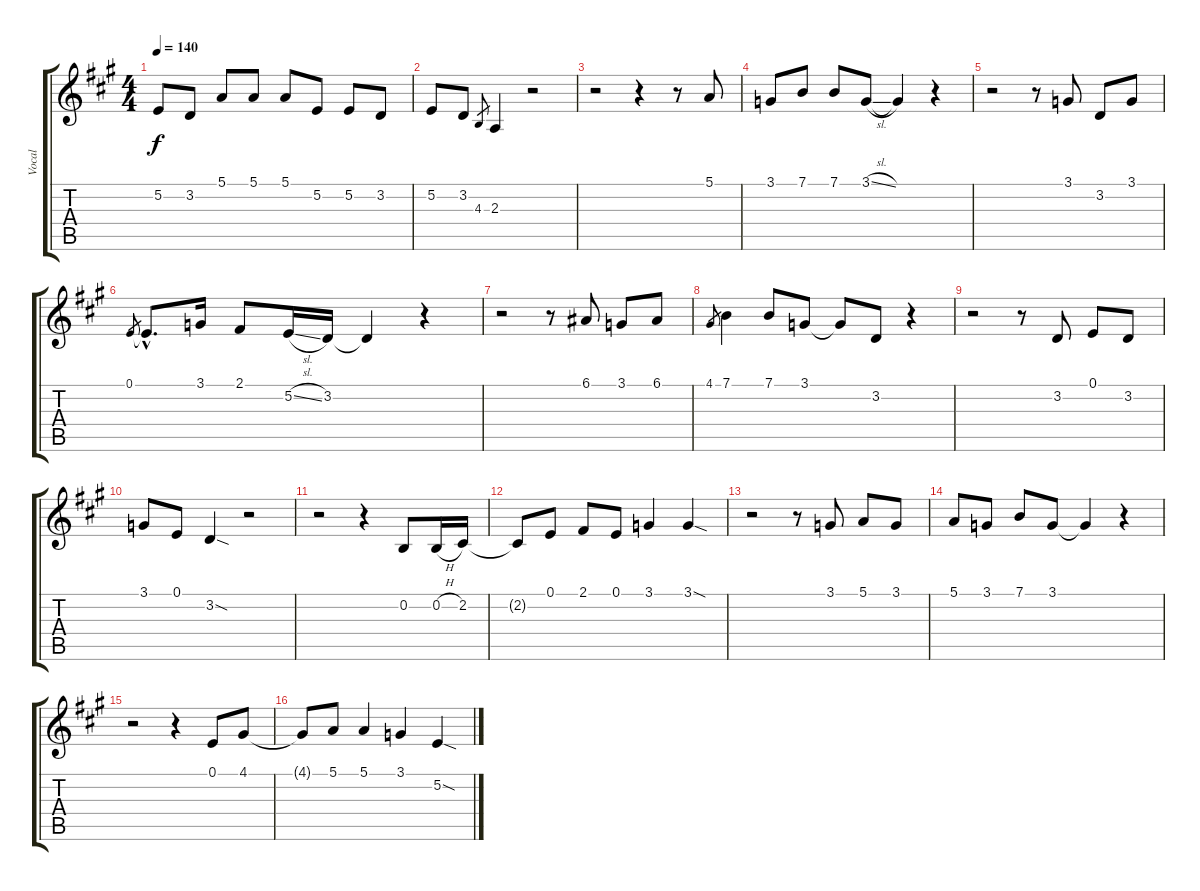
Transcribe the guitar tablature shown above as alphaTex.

\track ("Vocal" "Vocal") {instrument trombone}
\staff {score tabs}
\tuning (E4 B3 G3 D3 A2 E2) {hide}
\ts (4 4)
\tempo 140
\clef g2
\ks a
5.2.8{dy f} 3.2.8 5.1.8 5.1.8 5.1.8 5.2.8 5.2.8 3.2.8 |
5.2.8 3.2.8 4.3.8{gr} 2.3.4 r.2 |
r.2 r.4 r.8 5.1.8 |
3.1.8 7.1.8 7.1.8 3.1{sl}.8 3.1{t}.4 r.4 |
r.2 r.8 3.1.8 3.2.8 3.1.8 |
0.1.8{gr} 0.1{hac t}.8{d} 3.1.16 2.1.8 5.2{sl}.16 3.2.16 3.2{t}.4 r.4 |
r.2 r.8 6.1.8 3.1.8 6.1.8 |
4.1.8{gr} 7.1.4 7.1.8 3.1.8 3.1{t}.8 3.2.8 r.4 |
r.2 r.8 3.2.8 0.1.8 3.2.8 |
3.1.8 0.1.8 3.2{sod}.4 r.2 |
r.2 r.4 0.2.8 0.2{h}.16 2.2.16 |
2.2{t}.8 0.1.8 2.1.8 0.1.8 3.1.4 3.1{sod}.4 |
r.2 r.8 3.1.8 5.1.8 3.1.8 |
5.1.8 3.1.8 7.1.8 3.1.8 3.1{t}.4 r.4 |
r.2 r.4 0.1.8 4.1.8 |
4.1{t}.8 5.1.8 5.1.4 3.1.4 5.2{sod}.4
